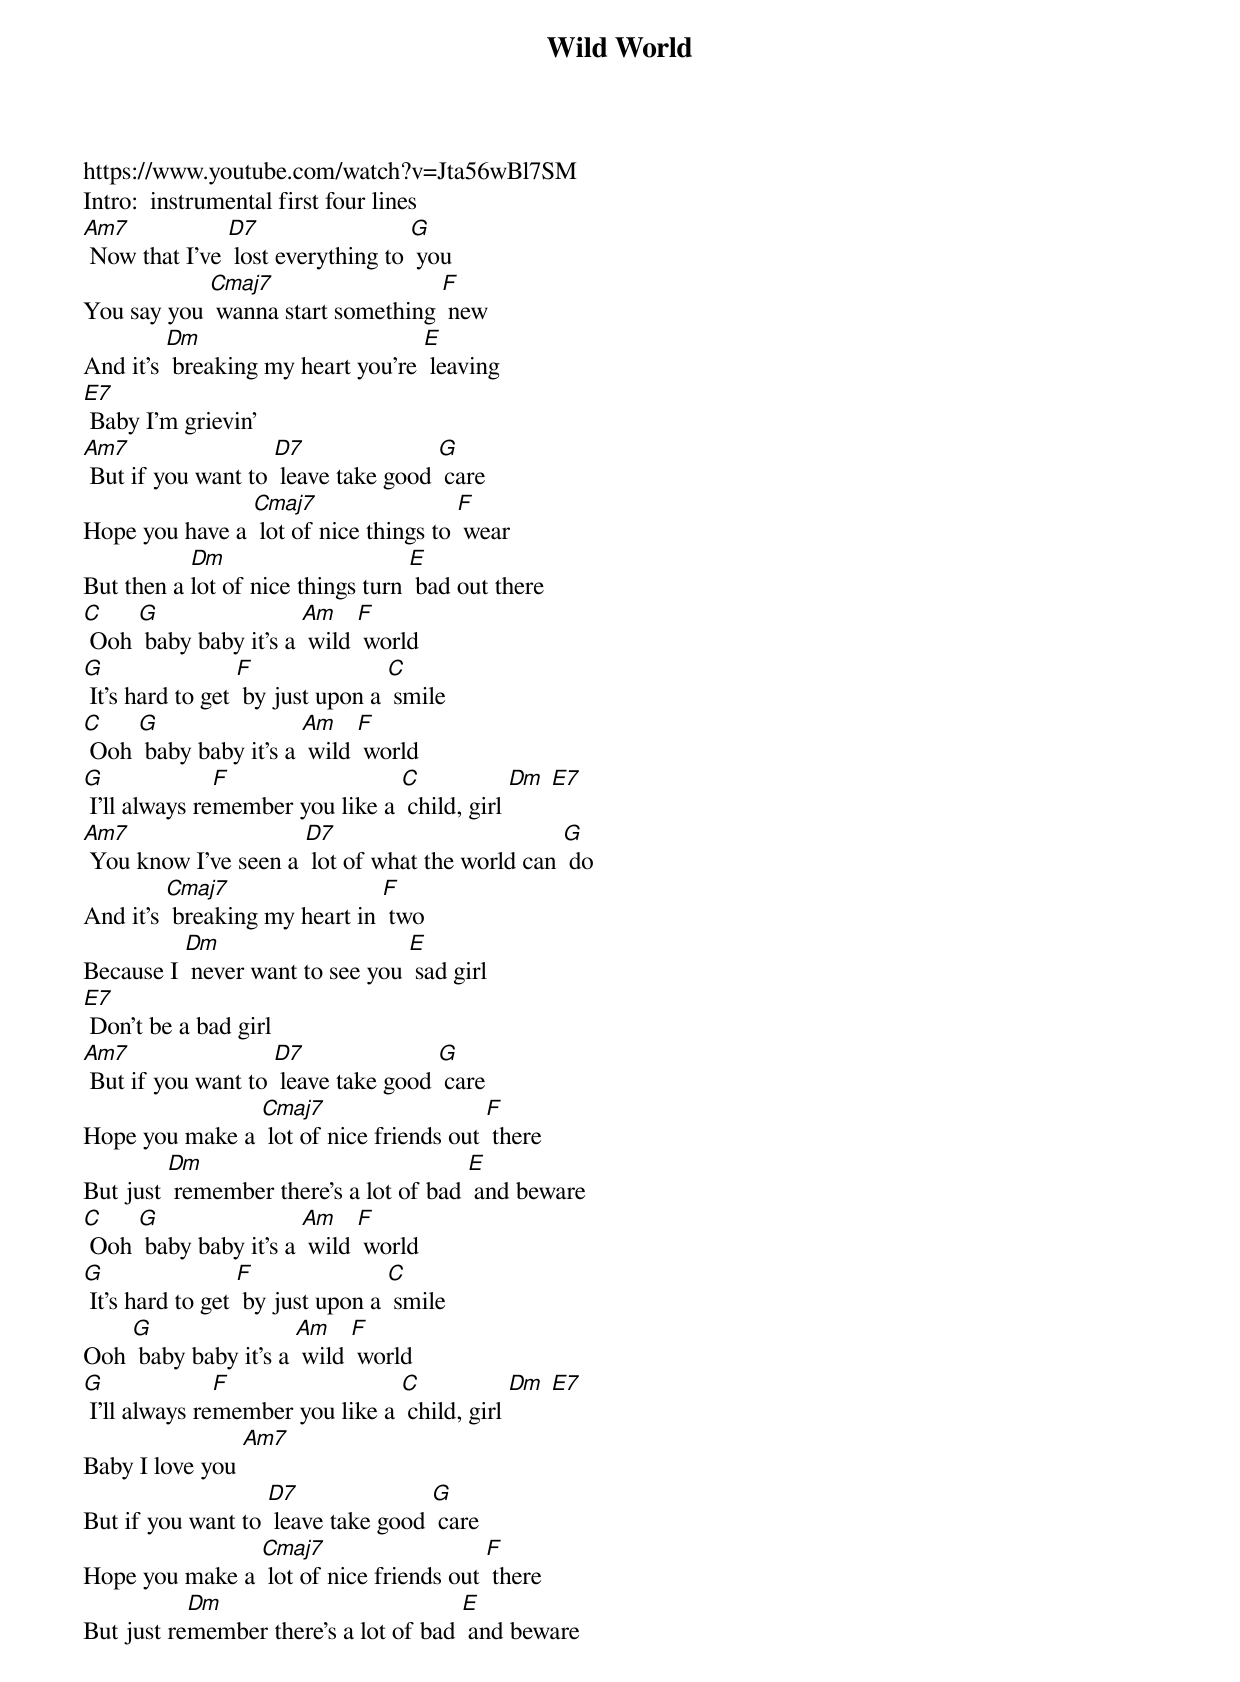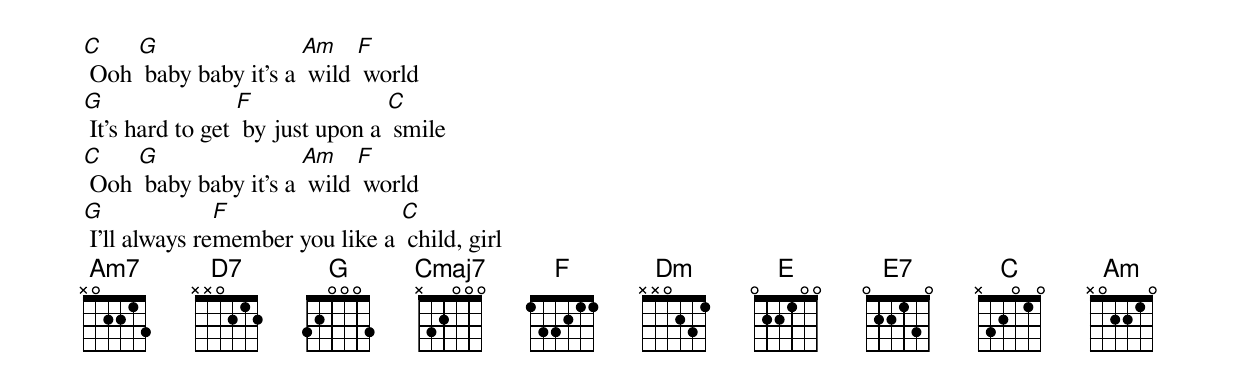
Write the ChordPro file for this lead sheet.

{t: Wild World }
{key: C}
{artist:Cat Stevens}
https://www.youtube.com/watch?v=Jta56wBl7SM
{c: }
Intro:  instrumental first four lines
{c: }
[Am7] Now that I’ve [D7] lost everything to [G] you
You say you [Cmaj7] wanna start something [F] new
And it’s [Dm] breaking my heart you’re [E] leaving
[E7] Baby I’m grievin’
[Am7] But if you want to [D7] leave take good [G] care
Hope you have a [Cmaj7] lot of nice things to [F] wear
But then a [Dm]lot of nice things turn [E] bad out there
{c: }
[C] Ooh [G] baby baby it’s a [Am] wild [F] world
[G] It’s hard to get [F] by just upon a [C] smile
[C] Ooh [G] baby baby it’s a [Am] wild [F] world
[G] I’ll always re[F]member you like a [C] child, girl [Dm] [E7]
{c: }
[Am7] You know I’ve seen a [D7] lot of what the world can [G] do
And it’s [Cmaj7] breaking my heart in [F] two
Because I [Dm] never want to see you [E] sad girl
[E7] Don’t be a bad girl
[Am7] But if you want to [D7] leave take good [G] care
Hope you make a [Cmaj7] lot of nice friends out [F] there
But just [Dm] remember there’s a lot of bad [E] and beware
{c: }
[C] Ooh [G] baby baby it’s a [Am] wild [F] world
[G] It’s hard to get [F] by just upon a [C] smile
Ooh [G] baby baby it’s a [Am] wild [F] world
[G] I’ll always re[F]member you like a [C] child, girl [Dm] [E7]
{c: }
Baby I love you [Am7]
But if you want to [D7] leave take good [G] care
Hope you make a [Cmaj7] lot of nice friends out [F] there
But just re[Dm]member there’s a lot of bad [E] and beware
{c: }
[C] Ooh [G] baby baby it’s a [Am] wild [F] world
[G] It’s hard to get [F] by just upon a [C] smile
[C] Ooh [G] baby baby it’s a [Am] wild [F] world
[G] I’ll always re[F]member you like a [C] child, girl
